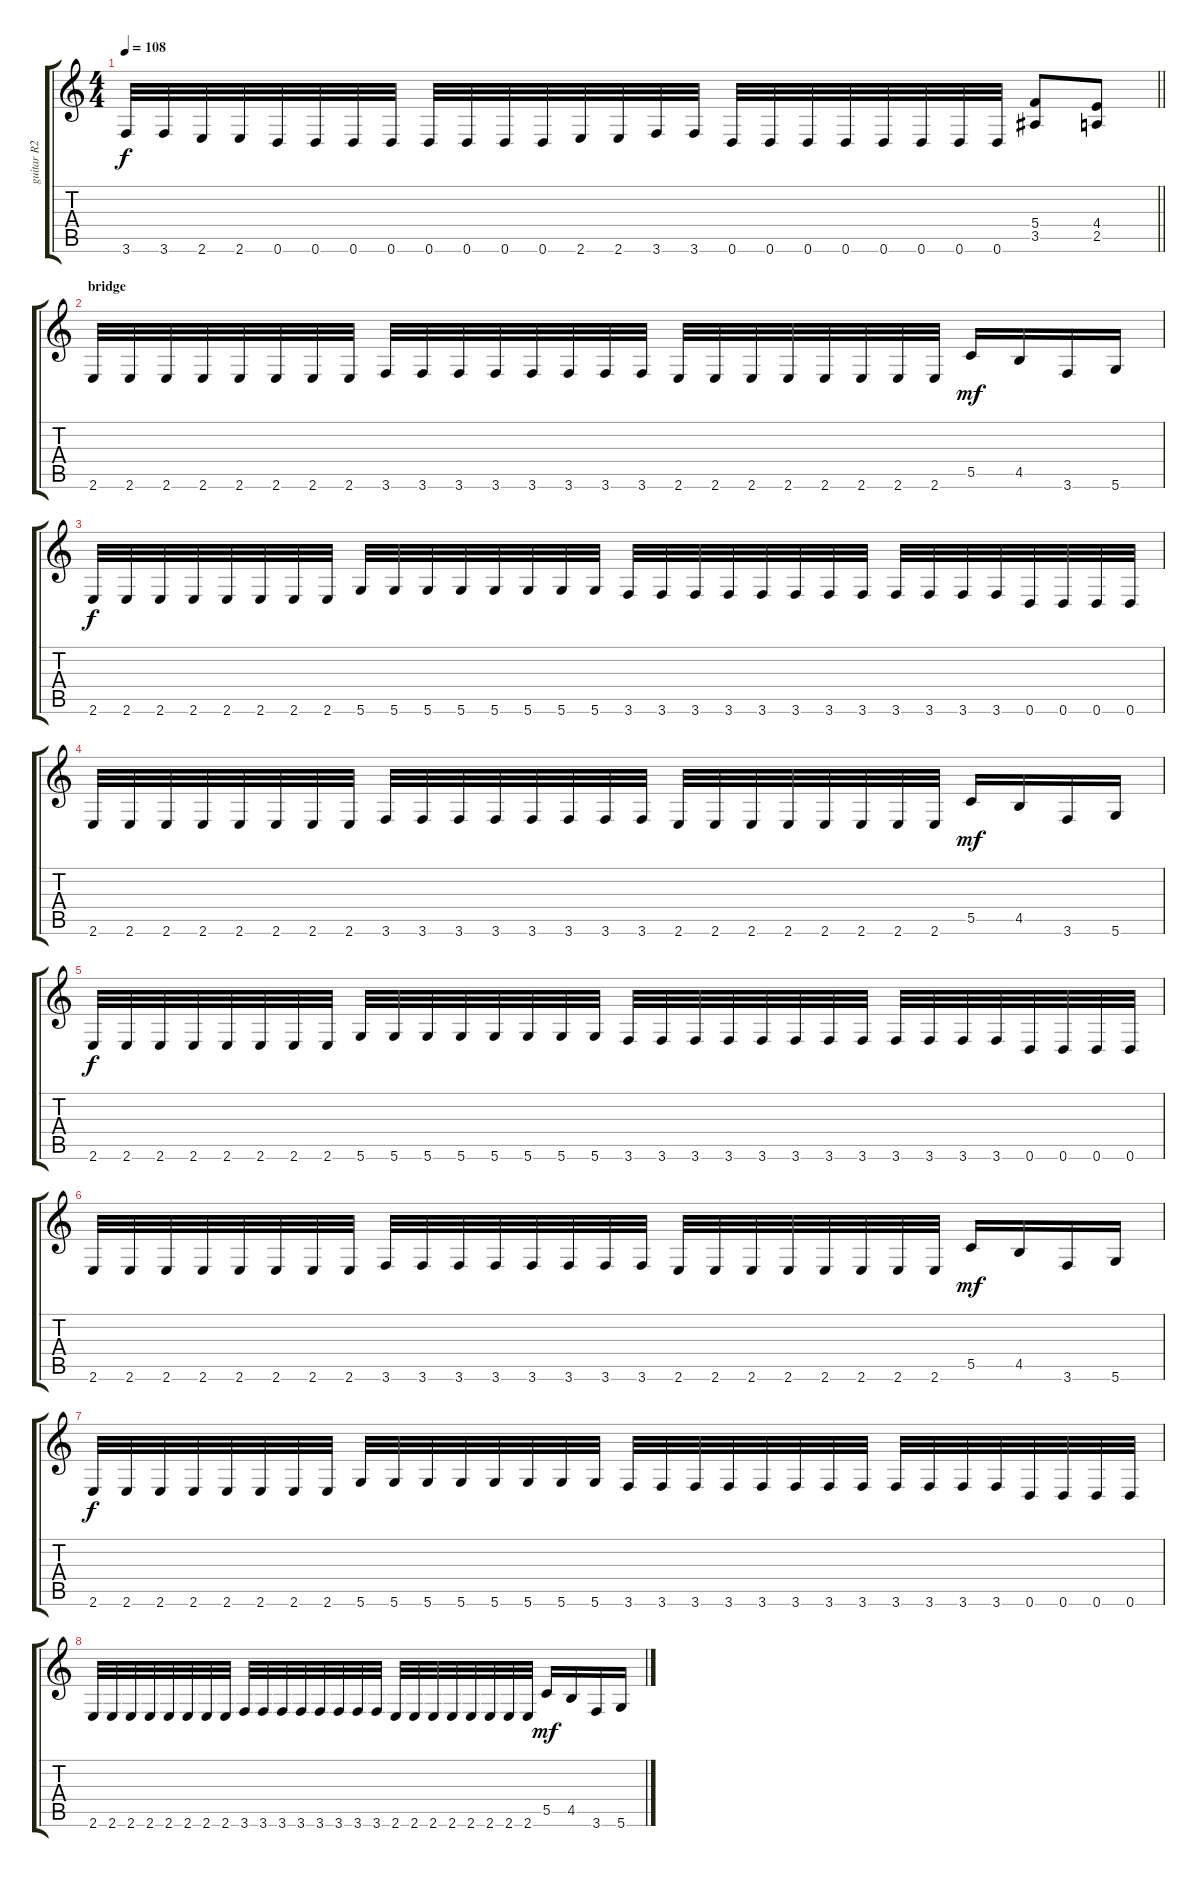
\track ("guitar R2" "guitar R2") {instrument distortionguitar}
\staff {score tabs}
\tuning (D4 A3 F3 C3 G2 D2) {hide}
\ts (4 4)
\tempo 108
\clef g2
\barLineRight lightlight
\ks c
3.6.32{dy f} 3.6.32 2.6.32 2.6.32 0.6.32 0.6.32 0.6.32 0.6.32 0.6.32 0.6.32 0.6.32 0.6.32 2.6.32 2.6.32 3.6.32 3.6.32 0.6.32 0.6.32 0.6.32 0.6.32 0.6.32 0.6.32 0.6.32 0.6.32 (5.4 3.5).8 (4.4 2.5).8 |
\section ("" "bridge")
2.6.32 2.6.32 2.6.32 2.6.32 2.6.32 2.6.32 2.6.32 2.6.32 3.6.32 3.6.32 3.6.32 3.6.32 3.6.32 3.6.32 3.6.32 3.6.32 2.6.32 2.6.32 2.6.32 2.6.32 2.6.32 2.6.32 2.6.32 2.6.32 5.5.16{dy mf} 4.5.16 3.6.16 5.6.16 |
2.6.32{dy f} 2.6.32 2.6.32 2.6.32 2.6.32 2.6.32 2.6.32 2.6.32 5.6.32 5.6.32 5.6.32 5.6.32 5.6.32 5.6.32 5.6.32 5.6.32 3.6.32 3.6.32 3.6.32 3.6.32 3.6.32 3.6.32 3.6.32 3.6.32 3.6.32 3.6.32 3.6.32 3.6.32 0.6.32 0.6.32 0.6.32 0.6.32 |
2.6.32 2.6.32 2.6.32 2.6.32 2.6.32 2.6.32 2.6.32 2.6.32 3.6.32 3.6.32 3.6.32 3.6.32 3.6.32 3.6.32 3.6.32 3.6.32 2.6.32 2.6.32 2.6.32 2.6.32 2.6.32 2.6.32 2.6.32 2.6.32 5.5.16{dy mf} 4.5.16 3.6.16 5.6.16 |
2.6.32{dy f} 2.6.32 2.6.32 2.6.32 2.6.32 2.6.32 2.6.32 2.6.32 5.6.32 5.6.32 5.6.32 5.6.32 5.6.32 5.6.32 5.6.32 5.6.32 3.6.32 3.6.32 3.6.32 3.6.32 3.6.32 3.6.32 3.6.32 3.6.32 3.6.32 3.6.32 3.6.32 3.6.32 0.6.32 0.6.32 0.6.32 0.6.32 |
2.6.32 2.6.32 2.6.32 2.6.32 2.6.32 2.6.32 2.6.32 2.6.32 3.6.32 3.6.32 3.6.32 3.6.32 3.6.32 3.6.32 3.6.32 3.6.32 2.6.32 2.6.32 2.6.32 2.6.32 2.6.32 2.6.32 2.6.32 2.6.32 5.5.16{dy mf} 4.5.16 3.6.16 5.6.16 |
2.6.32{dy f} 2.6.32 2.6.32 2.6.32 2.6.32 2.6.32 2.6.32 2.6.32 5.6.32 5.6.32 5.6.32 5.6.32 5.6.32 5.6.32 5.6.32 5.6.32 3.6.32 3.6.32 3.6.32 3.6.32 3.6.32 3.6.32 3.6.32 3.6.32 3.6.32 3.6.32 3.6.32 3.6.32 0.6.32 0.6.32 0.6.32 0.6.32 |
2.6.32 2.6.32 2.6.32 2.6.32 2.6.32 2.6.32 2.6.32 2.6.32 3.6.32 3.6.32 3.6.32 3.6.32 3.6.32 3.6.32 3.6.32 3.6.32 2.6.32 2.6.32 2.6.32 2.6.32 2.6.32 2.6.32 2.6.32 2.6.32 5.5.16{dy mf} 4.5.16 3.6.16 5.6.16
